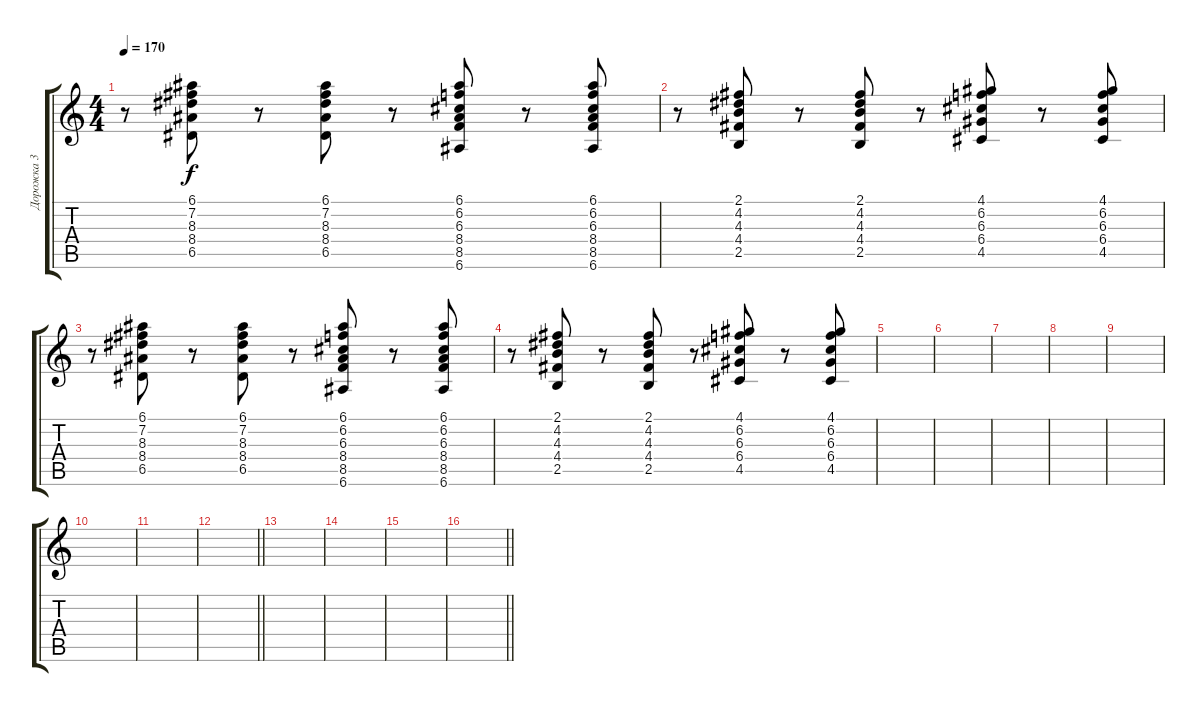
\track ("Дорожка 3" "Дорожка 3") {instrument acousticguitarsteel}
\staff {score tabs}
\tuning (E4 B3 G3 D3 A2 E2) {hide}
\ts (4 4)
\tempo 170
\clef g2
\ks c
r.8{dy f} (6.1 7.2 8.3 8.4 6.5).8 r.8 (6.1 7.2 8.3 8.4 6.5).8 r.8 (6.1 6.2 6.3 8.4 8.5 6.6).8 r.8 (6.1 6.2 6.3 8.4 8.5 6.6).8 |
r.8 (2.1 4.2 4.3 4.4 2.5).8 r.8 (2.1 4.2 4.3 4.4 2.5).8 r.8 (4.1 6.2 6.3 6.4 4.5).8 r.8 (4.1 6.2 6.3 6.4 4.5).8 |
r.8 (6.1 7.2 8.3 8.4 6.5).8 r.8 (6.1 7.2 8.3 8.4 6.5).8 r.8 (6.1 6.2 6.3 8.4 8.5 6.6).8 r.8 (6.1 6.2 6.3 8.4 8.5 6.6).8 |
r.8 (2.1 4.2 4.3 4.4 2.5).8 r.8 (2.1 4.2 4.3 4.4 2.5).8 r.8 (4.1 6.2 6.3 6.4 4.5).8 r.8 (4.1 6.2 6.3 6.4 4.5).8 |
|
|
|
|
|
|
|
\barLineRight lightlight
|
|
|
|
\barLineRight lightlight
